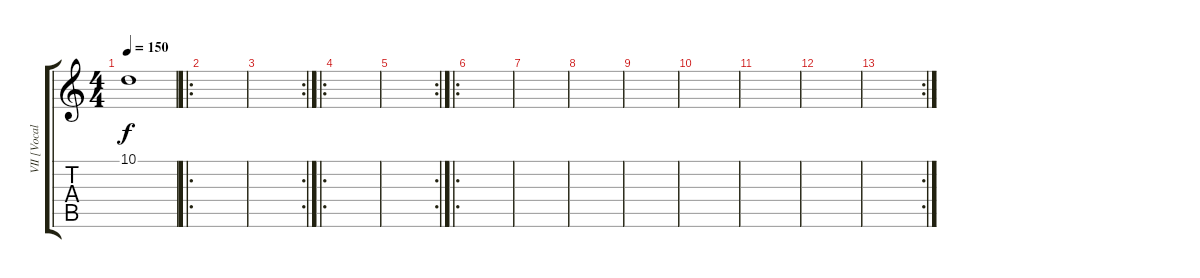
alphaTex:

\track ("VII [Vocals]" "VII [Vocal") {instrument sopranosax}
\staff {score tabs}
\tuning (E4 B3 G3 D3 A2 E2) {hide}
\ts (4 4)
\tempo 150
\clef g2
\ks c
10.1.1{dy f} |
\ro
|
\rc 2
|
\ro
|
\rc 2
|
\ro
|
|
|
|
|
|
|
\rc 2
